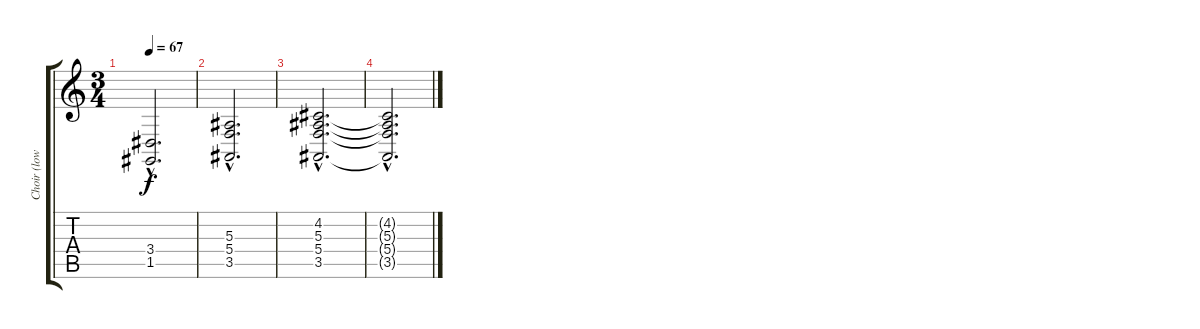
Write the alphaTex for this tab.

\track ("Choir (low)" "Choir (low") {instrument choiraahs}
\staff {score tabs}
\tuning (D4 A3 F3 C3 G2 D2) {hide}
\ts (3 4)
\tempo 67
\clef g2
\ks c
(3.4{hac} 1.5{hac}).2{d dy f} |
(5.3{hac} 5.4{hac} 3.5{hac}).2{d} |
(4.2{hac} 5.3{hac} 5.4{hac} 3.5{hac}).2{d} |
(4.2{hac t} 5.3{hac t} 5.4{hac t} 3.5{hac t}).2{d}
